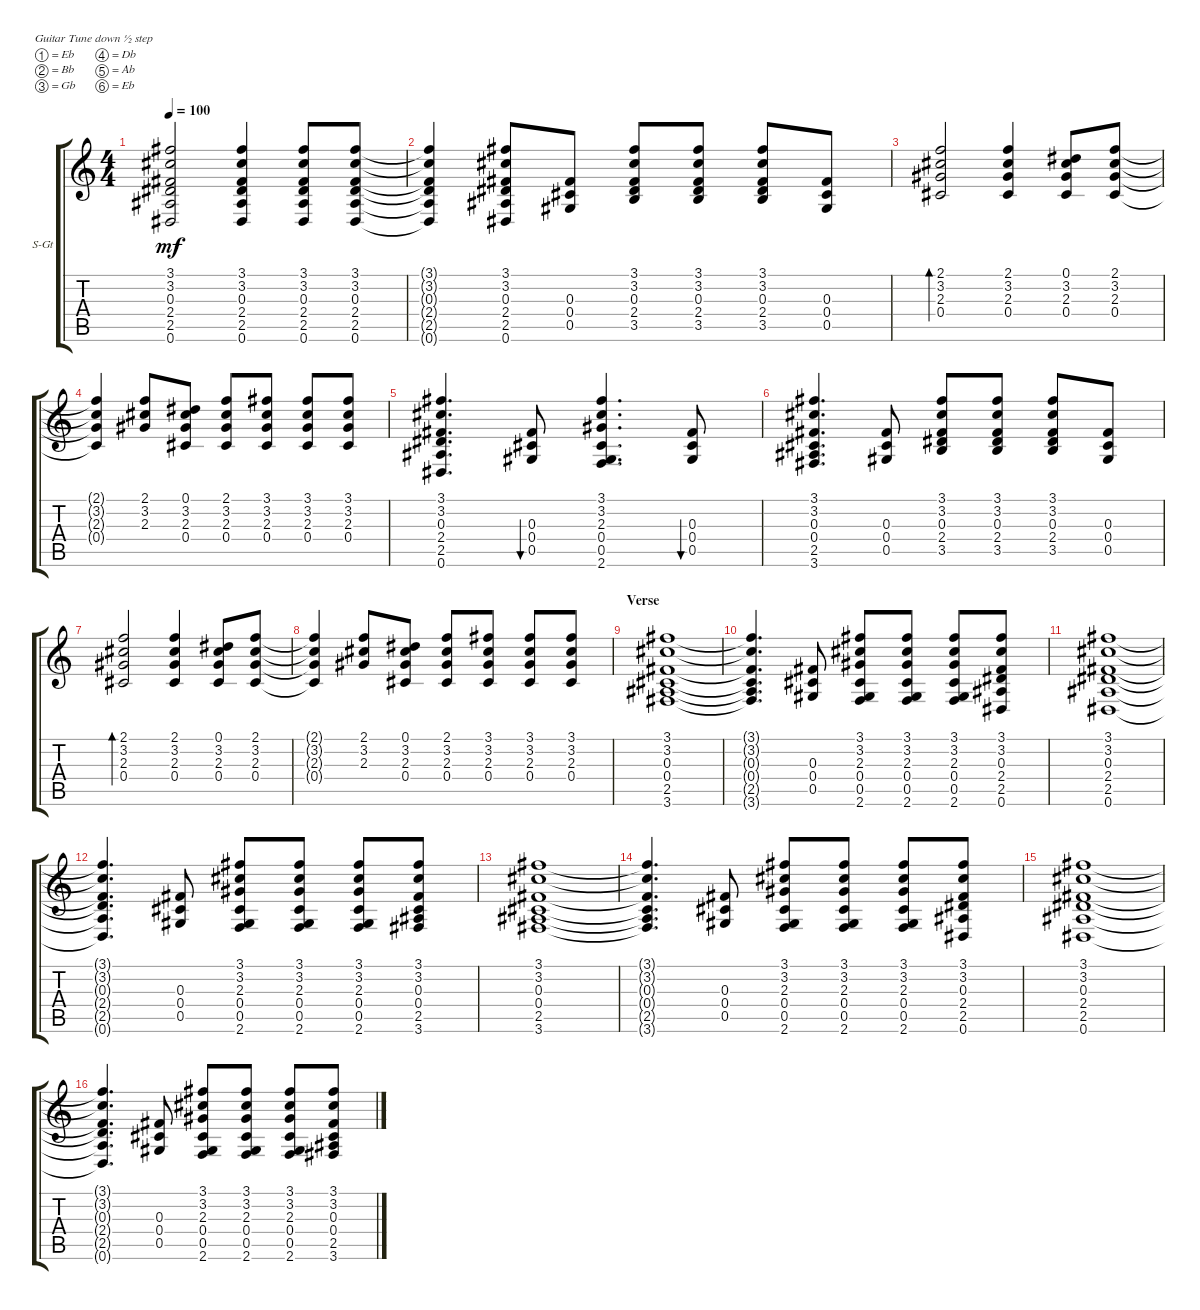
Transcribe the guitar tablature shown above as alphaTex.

\defaultSystemsLayout 4
\bracketExtendMode groupsimilarinstruments
\firstSystemTrackNameOrientation horizontal
\otherSystemsTrackNameOrientation horizontal
\track ("Acoustic" "S-Gt") {instrument acousticguitarsteel}
\staff {score tabs}
\tuning (Eb4 Bb3 Gb3 Db3 Ab2 Eb2)
\ts (4 4)
\tempo 100
\clef g2
\ks c
(0.6 2.5 2.4 0.3 3.2 3.1).2{dy mf} (0.6 2.5 2.4 0.3 3.2 3.1).4 (3.1 3.2 0.3 2.4 2.5 0.6).8 (3.1 3.2 0.3 2.4 2.5 0.6).8 |
(3.1{t} 3.2{t} 0.3{t} 2.5{t} 2.4{t} 0.6{t}).4 (0.6 2.5 2.4 0.3 3.2 3.1).8 (0.3 0.4 0.5).8 (3.5 2.4 0.3 3.2 3.1).8 (3.1 3.2 0.3 3.5 2.4).8 (3.1 3.2 0.3 2.4 3.5).8 (0.3 0.4 0.5).8 |
(0.4 2.3 3.2 2.1).2{bd 30} (2.1 3.2 2.3 0.4).4 (0.1 3.2 2.3 0.4).8 (2.1 3.2 2.3 0.4).8 |
(2.1{t} 3.2{t} 2.3{t} 0.4{t}).4 (2.1 3.2 2.3).8 (0.1 3.2 2.3 0.4).8 (2.1 3.2 2.3 0.4).8 (3.1 3.2 2.3 0.4).8 (3.1 3.2 2.3 0.4).8 (3.1 3.2 2.3 0.4).8 |
(0.6 2.5 2.4 0.3 3.2 3.1).4{d} (0.3 0.4 0.5).8{bu 30} (2.6 0.5 0.4 2.3 3.2 3.1).4{d} (0.3 0.4 0.5).8{bu 30} |
(3.6 2.5 0.4 0.3 3.2 3.1).4{d} (0.3 0.4 0.5).8 (3.5 2.4 0.3 3.2 3.1).8 (3.5 2.4 0.3 3.2 3.1).8 (3.5 2.4 0.3 3.2 3.1).8 (0.3 0.4 0.5).8 |
(0.4 2.3 3.2 2.1).2{bd 30} (2.1 3.2 2.3 0.4).4 (0.1 3.2 2.3 0.4).8 (2.1 3.2 2.3 0.4).8 |
(2.1{t} 3.2{t} 2.3{t} 0.4{t}).4 (2.1 3.2 2.3).8 (0.1 3.2 2.3 0.4).8 (2.1 3.2 2.3 0.4).8 (3.1 3.2 2.3 0.4).8 (3.1 3.2 2.3 0.4).8 (3.1 3.2 2.3 0.4).8 |
\section ("" "Verse")
(3.6 2.5 0.4 0.3 3.2 3.1).1 |
(3.1{t} 3.2{t} 0.3{t} 0.4{t} 2.5{t} 3.6{t}).4{d} (0.4 0.3 0.5).8 (2.6 0.5 0.4 2.3 3.2 3.1).8 (2.6 0.5 0.4 3.1 3.2 2.3).8 (2.6 0.5 0.4 2.3 3.2 3.1).8 (0.6 2.5 2.4 0.3 3.2 3.1).8 |
(3.1 3.2 0.3 2.4 2.5 0.6).1 |
(3.1{t} 3.2{t} 0.3{t} 2.4{t} 2.5{t} 0.6{t}).4{d} (0.4 0.3 0.5).8 (2.6 0.5 0.4 2.3 3.2 3.1).8 (2.6 0.5 0.4 3.1 3.2 2.3).8 (2.6 0.5 0.4 2.3 3.2 3.1).8 (3.6 2.5 0.4 0.3 3.2 3.1).8 |
(3.6 2.5 0.4 0.3 3.2 3.1).1 |
(3.1{t} 3.2{t} 0.3{t} 0.4{t} 2.5{t} 3.6{t}).4{d} (0.4 0.3 0.5).8 (2.6 0.5 0.4 2.3 3.2 3.1).8 (2.6 0.5 0.4 3.1 3.2 2.3).8 (2.6 0.5 0.4 2.3 3.2 3.1).8 (0.6 2.5 2.4 0.3 3.2 3.1).8 |
(3.1 3.2 0.3 2.4 2.5 0.6).1 |
(3.1{t} 3.2{t} 0.3{t} 2.4{t} 2.5{t} 0.6{t}).4{d} (0.4 0.3 0.5).8 (2.6 0.5 0.4 2.3 3.2 3.1).8 (2.6 0.5 0.4 3.1 3.2 2.3).8 (2.6 0.5 0.4 2.3 3.2 3.1).8 (3.6 2.5 0.4 0.3 3.2 3.1).8
